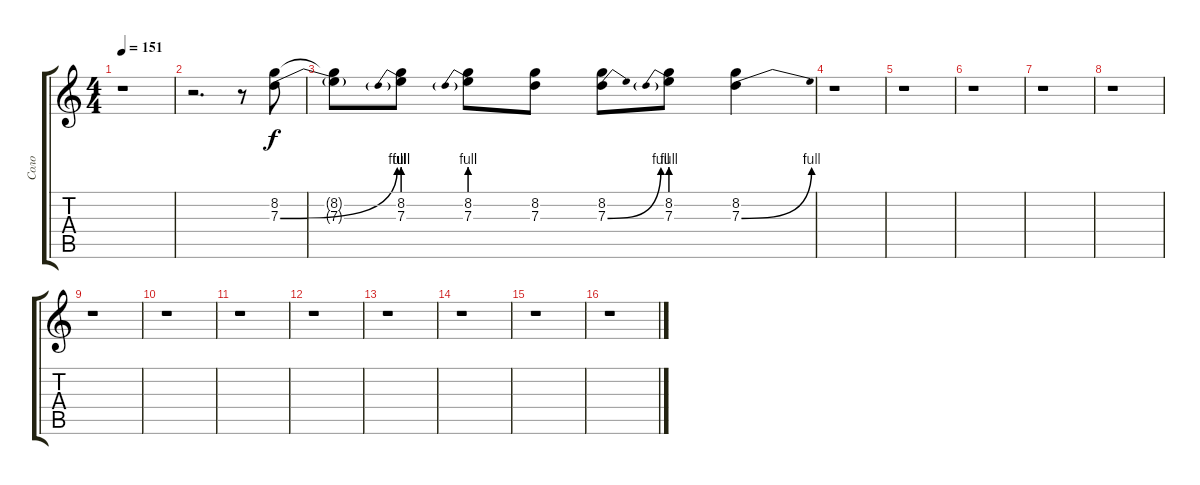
\track ("Соло" "Соло") {instrument overdrivenguitar}
\staff {score tabs}
\tuning (E4 B3 G3 D3 A2 E2) {hide}
\ts (4 4)
\tempo 151
\clef g2
\ks c
r.1{dy f} |
r.2{d} r.8 (8.2 7.3{be (bend 0 0 60 4)}).8 |
(8.2{t} 7.3{t}).8 (8.2 7.3{be (prebend 0 4 60 4)}).8 (8.2 7.3{be (prebend 0 4 60 4)}).8 (8.2 7.3).8 (8.2 7.3{be (bend 0 0 60 4)}).8 (8.2 7.3{be (prebend 0 4 60 4)}).8 (8.2 7.3{be (bend 0 0 60 4)}).4 |
r.1 |
r.1 |
r.1 |
r.1 |
r.1 |
r.1 |
r.1 |
r.1 |
r.1 |
r.1 |
r.1 |
r.1 |
r.1
